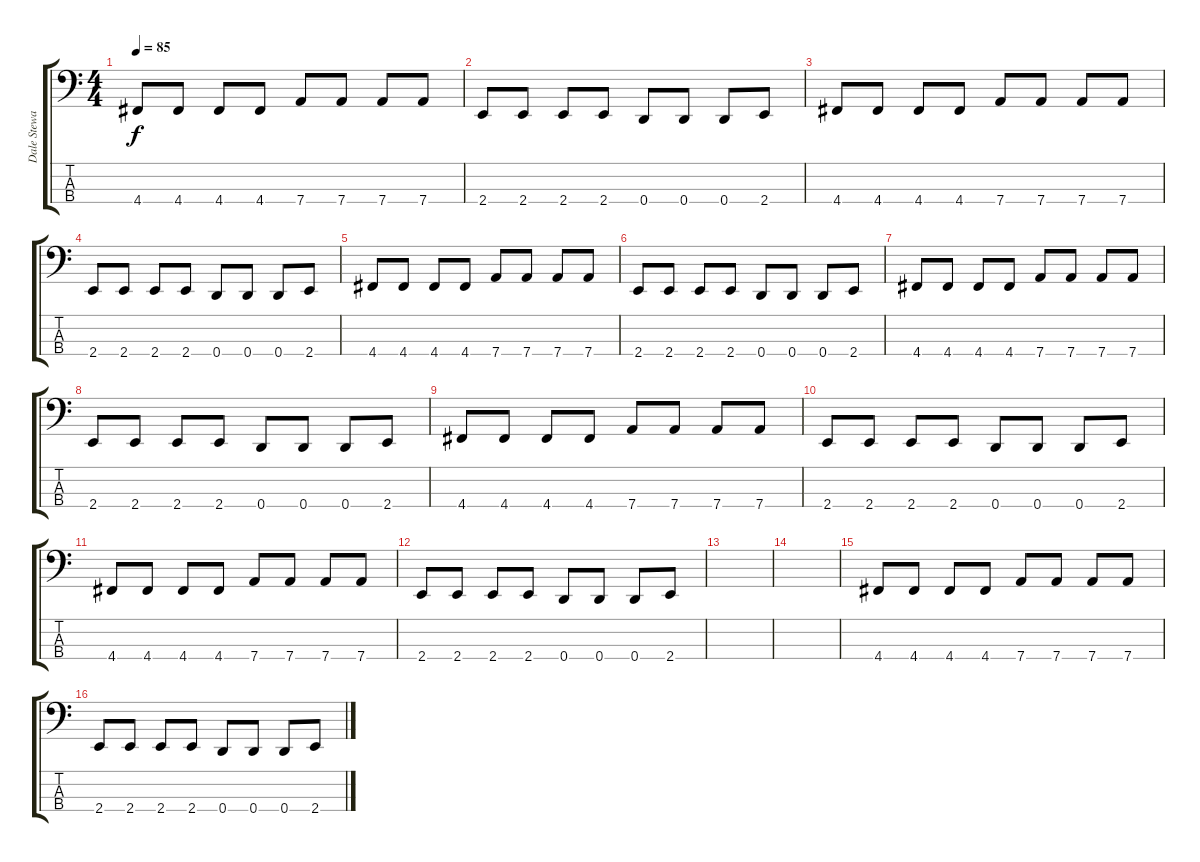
\track ("Dale Stewart" "Dale Stewa") {instrument electricbassfinger}
\staff {score tabs}
\tuning (G2 D2 A1 D1) {hide}
\ts (4 4)
\tempo 85
\clef f4
\ks c
4.4.8{dy f} 4.4.8 4.4.8 4.4.8 7.4.8 7.4.8 7.4.8 7.4.8 |
2.4.8 2.4.8 2.4.8 2.4.8 0.4.8 0.4.8 0.4.8 2.4.8 |
4.4.8 4.4.8 4.4.8 4.4.8 7.4.8 7.4.8 7.4.8 7.4.8 |
2.4.8 2.4.8 2.4.8 2.4.8 0.4.8 0.4.8 0.4.8 2.4.8 |
4.4.8 4.4.8 4.4.8 4.4.8 7.4.8 7.4.8 7.4.8 7.4.8 |
2.4.8 2.4.8 2.4.8 2.4.8 0.4.8 0.4.8 0.4.8 2.4.8 |
4.4.8 4.4.8 4.4.8 4.4.8 7.4.8 7.4.8 7.4.8 7.4.8 |
2.4.8 2.4.8 2.4.8 2.4.8 0.4.8 0.4.8 0.4.8 2.4.8 |
4.4.8 4.4.8 4.4.8 4.4.8 7.4.8 7.4.8 7.4.8 7.4.8 |
2.4.8 2.4.8 2.4.8 2.4.8 0.4.8 0.4.8 0.4.8 2.4.8 |
4.4.8 4.4.8 4.4.8 4.4.8 7.4.8 7.4.8 7.4.8 7.4.8 |
2.4.8 2.4.8 2.4.8 2.4.8 0.4.8 0.4.8 0.4.8 2.4.8 |
|
|
4.4.8 4.4.8 4.4.8 4.4.8 7.4.8 7.4.8 7.4.8 7.4.8 |
2.4.8 2.4.8 2.4.8 2.4.8 0.4.8 0.4.8 0.4.8 2.4.8
